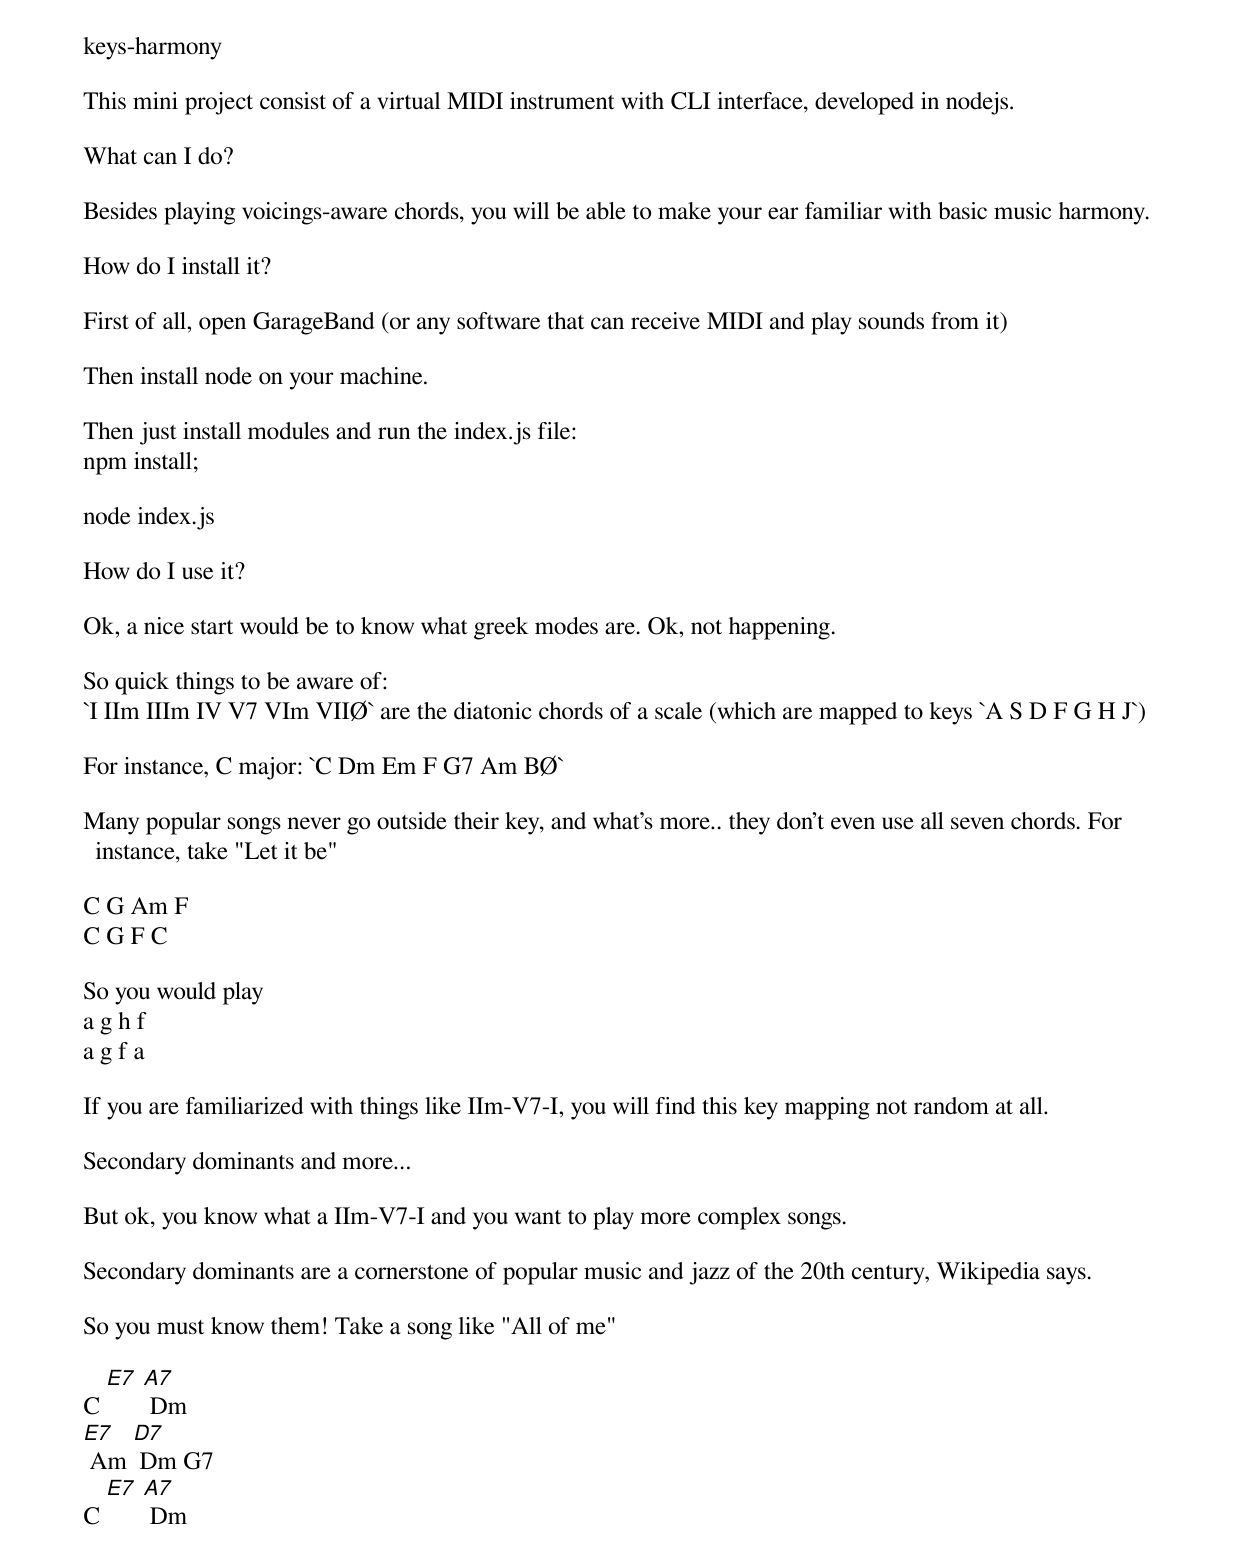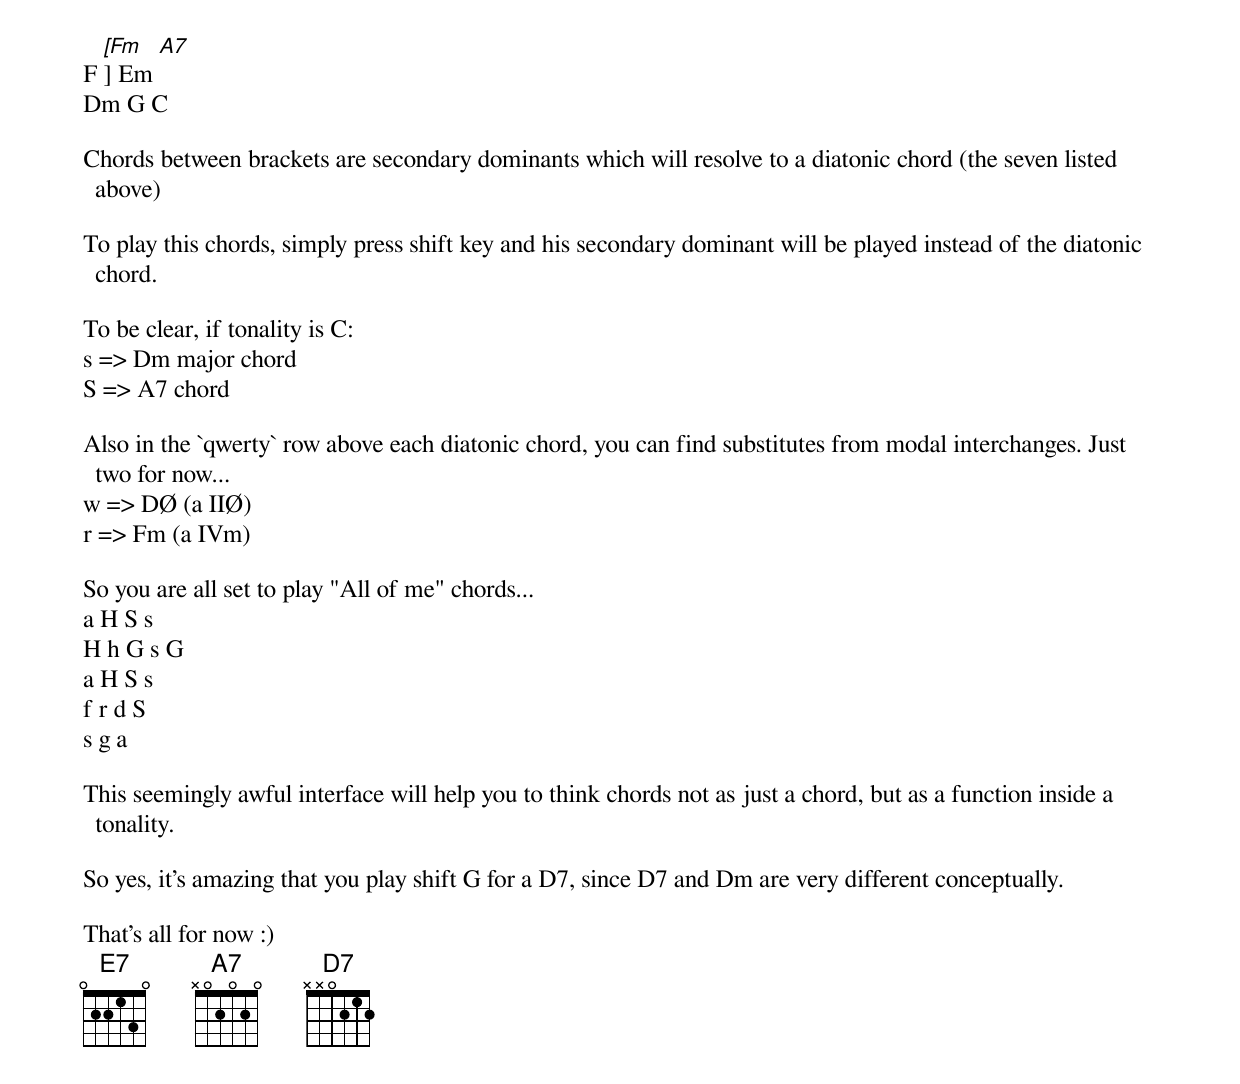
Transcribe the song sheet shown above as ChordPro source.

keys-harmony

This mini project consist of a virtual MIDI instrument with CLI interface, developed in nodejs.

What can I do?

Besides playing voicings-aware chords, you will be able to make your ear familiar with basic music harmony.

How do I install it?

First of all, open GarageBand (or any software that can receive MIDI and play sounds from it)

Then install node on your machine.

Then just install modules and run the index.js file:
npm install;

node index.js

How do I use it?

Ok, a nice start would be to know what greek modes are. Ok, not happening.

So quick things to be aware of:
`I IIm IIIm IV V7 VIm VIIØ` are the diatonic chords of a scale (which are mapped to keys `A S D F G H J`)

For instance, C major: `C Dm Em F G7 Am BØ`

Many popular songs never go outside their key, and what's more.. they don't even use all seven chords. For instance, take "Let it be"

C G Am F
C G F C

So you would play
a g h f
a g f a

If you are familiarized with things like IIm-V7-I, you will find this key mapping not random at all.

Secondary dominants and more...

But ok, you know what a IIm-V7-I and you want to play more complex songs.

Secondary dominants are a cornerstone of popular music and jazz of the 20th century, Wikipedia says.

So you must know them! Take a song like "All of me"

C [E7] [A7] Dm
[E7] Am [D7] Dm G7
C [E7] [A7] Dm
F [[Fm]] Em [A7]
Dm G C

Chords between brackets are secondary dominants which will resolve to a diatonic chord (the seven listed above)

To play this chords, simply press shift key and his secondary dominant will be played instead of the diatonic chord.

To be clear, if tonality is C:
s => Dm major chord
S => A7 chord

Also in the `qwerty` row above each diatonic chord, you can find substitutes from modal interchanges. Just two for now...
w => DØ (a IIØ)
r => Fm (a IVm)

So you are all set to play "All of me" chords...
a H S s
H h G s G
a H S s
f r d S
s g a

This seemingly awful interface will help you to think chords not as just a chord, but as a function inside a tonality.

So yes, it's amazing that you play shift G for a D7, since D7 and Dm are very different conceptually.

That's all for now :)
